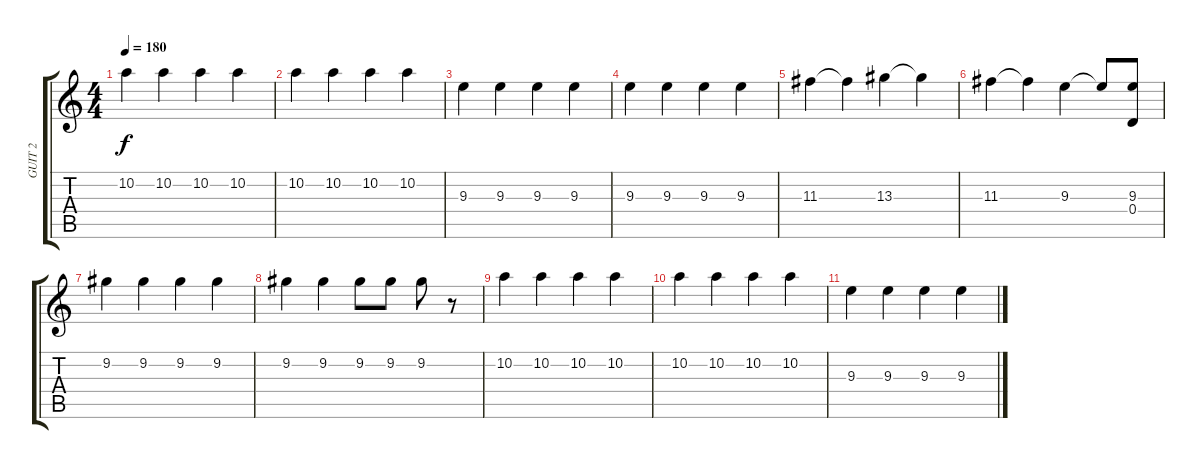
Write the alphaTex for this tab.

\track ("GUIT 2" "GUIT 2") {instrument electricguitarclean}
\staff {score tabs}
\tuning (E4 B3 G3 D3 A2 E2) {hide}
\ts (4 4)
\tempo 180
\clef g2
\ks c
10.2.4{dy f} 10.2.4 10.2.4 10.2.4 |
10.2.4 10.2.4 10.2.4 10.2.4 |
9.3.4 9.3.4 9.3.4 9.3.4 |
9.3.4 9.3.4 9.3.4 9.3.4 |
11.3.4 11.3{t}.4 13.3.4 13.3{t}.4 |
11.3.4 11.3{t}.4 9.3.4 9.3{t}.8 (9.3 0.4).8 |
9.2.4 9.2.4 9.2.4 9.2.4 |
9.2.4 9.2.4 9.2.8 9.2.8 9.2.8 r.8 |
10.2.4 10.2.4 10.2.4 10.2.4 |
10.2.4 10.2.4 10.2.4 10.2.4 |
9.3.4 9.3.4 9.3.4 9.3.4
